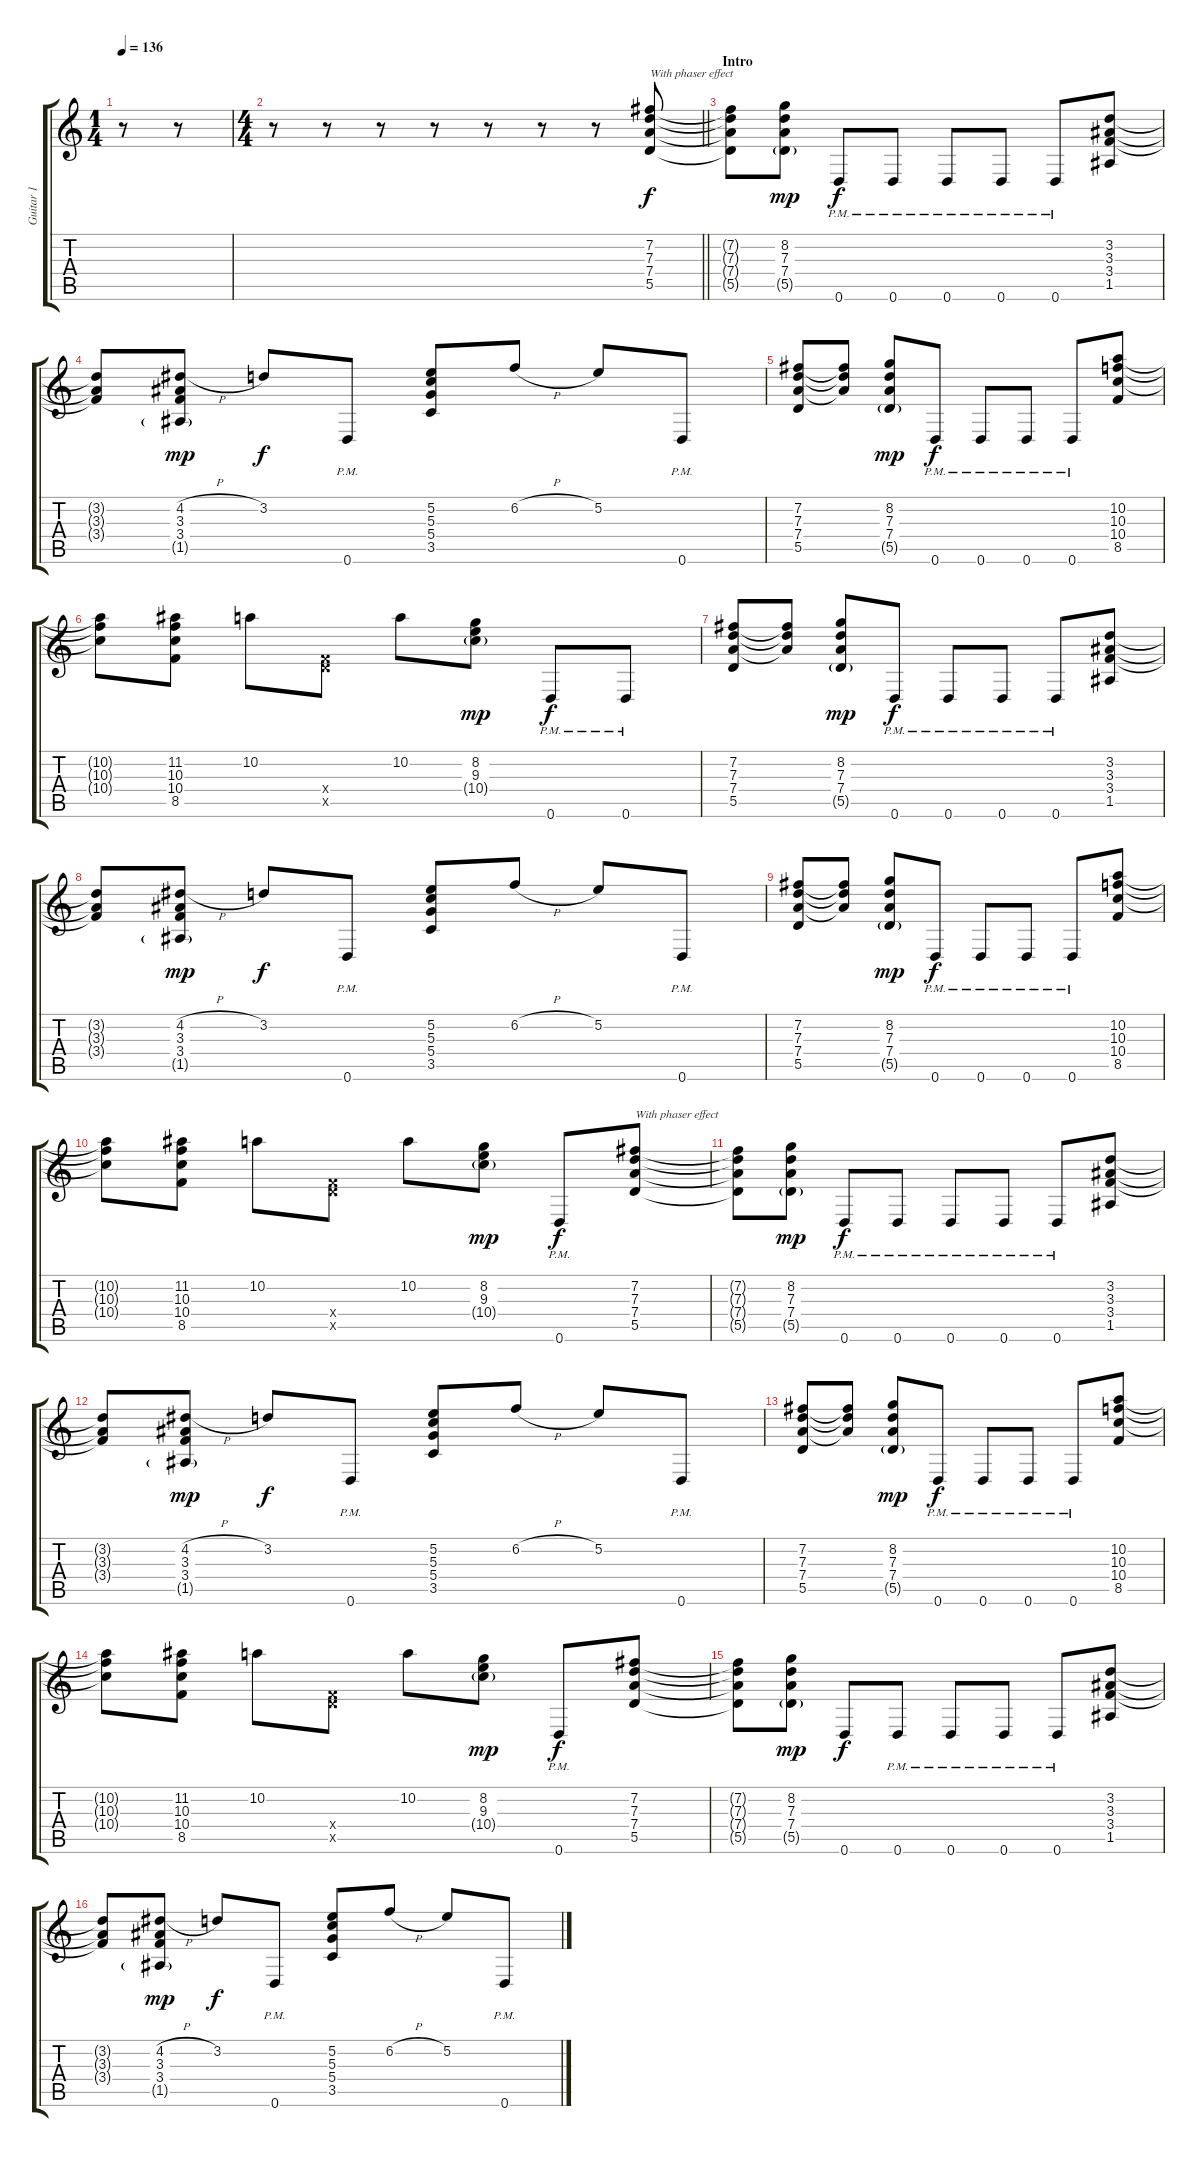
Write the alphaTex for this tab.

\track ("Guitar 1" "Guitar 1") {instrument acousticguitarsteel}
\staff {score tabs}
\tuning (E4 B3 G3 D3 A2 D2) {hide}
\ts (1 4)
\tempo 136
\clef g2
\ks c
r.8{dy f instrument acousticguitarsteel} r.8 |
\ts (4 4)
\barLineRight lightlight
r.8 r.8 r.8 r.8 r.8 r.8 r.8 (7.2 7.3 7.4 5.5).8{txt "With phaser effect"} |
\section ("" "Intro")
(7.2{t} 7.3{t} 7.4{t} 5.5{t}).8 (8.2 7.3 7.4 5.5{g}).8{dy mp} 0.6{pm}.8{dy f} 0.6{pm}.8 0.6{pm}.8 0.6{pm}.8 0.6{pm}.8 (3.2 3.3 3.4 1.5).8 |
(3.2{t} 3.3{t} 3.4{t}).8 (4.2{h} 3.3 3.4 1.5{g}).8{dy mp} 3.2.8{dy f} 0.6{pm}.8 (5.2 5.3 5.4 3.5).8 6.2{h}.8 5.2.8 0.6{pm}.8 |
(7.2 7.3 7.4 5.5).8 (7.2{t} 7.3{t} 7.4{t}).8 (8.2 7.3 7.4 5.5{g}).8{dy mp} 0.6{pm}.8{dy f} 0.6{pm}.8 0.6{pm}.8 0.6{pm}.8 (10.2 10.3 10.4 8.5).8 |
(10.2{t} 10.3{t} 10.4{t}).8 (11.2 10.3 10.4 8.5).8 10.2.8 (0.4{x} 8.5{x}).8 10.2.8 (8.2 9.3 10.4{g}).8{dy mp} 0.6{pm}.8{dy f} 0.6{pm}.8 |
(7.2 7.3 7.4 5.5).8 (7.2{t} 7.3{t} 7.4{t}).8 (8.2 7.3 7.4 5.5{g}).8{dy mp} 0.6{pm}.8{dy f} 0.6{pm}.8 0.6{pm}.8 0.6{pm}.8 (3.2 3.3 3.4 1.5).8 |
(3.2{t} 3.3{t} 3.4{t}).8 (4.2{h} 3.3 3.4 1.5{g}).8{dy mp} 3.2.8{dy f} 0.6{pm}.8 (5.2 5.3 5.4 3.5).8 6.2{h}.8 5.2.8 0.6{pm}.8 |
(7.2 7.3 7.4 5.5).8 (7.2{t} 7.3{t} 7.4{t}).8 (8.2 7.3 7.4 5.5{g}).8{dy mp} 0.6{pm}.8{dy f} 0.6{pm}.8 0.6{pm}.8 0.6{pm}.8 (10.2 10.3 10.4 8.5).8 |
(10.2{t} 10.3{t} 10.4{t}).8 (11.2 10.3 10.4 8.5).8 10.2.8 (0.4{x} 8.5{x}).8 10.2.8 (8.2 9.3 10.4{g}).8{dy mp} 0.6{pm}.8{dy f} (7.2 7.3 7.4 5.5).8{txt "With phaser effect"} |
(7.2{t} 7.3{t} 7.4{t} 5.5{t}).8 (8.2 7.3 7.4 5.5{g}).8{dy mp} 0.6{pm}.8{dy f} 0.6{pm}.8 0.6{pm}.8 0.6{pm}.8 0.6{pm}.8 (3.2 3.3 3.4 1.5).8 |
(3.2{t} 3.3{t} 3.4{t}).8 (4.2{h} 3.3 3.4 1.5{g}).8{dy mp} 3.2.8{dy f} 0.6{pm}.8 (5.2 5.3 5.4 3.5).8 6.2{h}.8 5.2.8 0.6{pm}.8 |
(7.2 7.3 7.4 5.5).8 (7.2{t} 7.3{t} 7.4{t}).8 (8.2 7.3 7.4 5.5{g}).8{dy mp} 0.6{pm}.8{dy f} 0.6{pm}.8 0.6{pm}.8 0.6{pm}.8 (10.2 10.3 10.4 8.5).8 |
(10.2{t} 10.3{t} 10.4{t}).8 (11.2 10.3 10.4 8.5).8 10.2.8 (0.4{x} 8.5{x}).8 10.2.8 (8.2 9.3 10.4{g}).8{dy mp} 0.6{pm}.8{dy f} (7.2 7.3 7.4 5.5).8 |
(7.2{t} 7.3{t} 7.4{t} 5.5{t}).8 (8.2 7.3 7.4 5.5{g}).8{dy mp} 0.6.8{dy f} 0.6{pm}.8 0.6{pm}.8 0.6{pm}.8 0.6{pm}.8 (3.2 3.3 3.4 1.5).8 |
(3.2{t} 3.3{t} 3.4{t}).8 (4.2{h} 3.3 3.4 1.5{g}).8{dy mp} 3.2.8{dy f} 0.6{pm}.8 (5.2 5.3 5.4 3.5).8 6.2{h}.8 5.2.8 0.6{pm}.8
